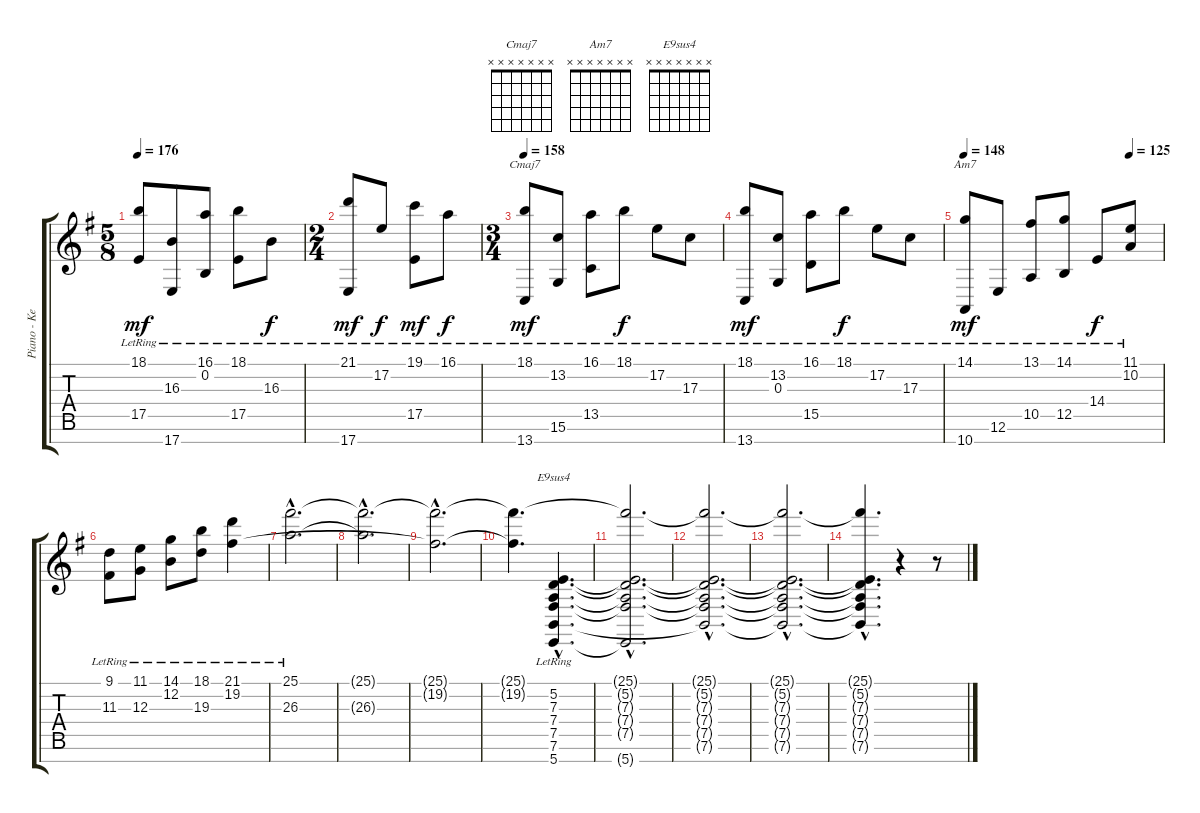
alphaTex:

\track ("Piano - Kevin Moore" "Piano - Ke") {instrument brightacousticpiano}
\staff {score tabs}
\tuning (F4 B3 G3 D3 B2 E2 B1) {hide}
\chord ("Cmaj7" x x x x x x x)
\chord ("Am7" x x x x x x x)
\chord ("E9sus4" x x x x x x x)
\ts (5 8)
\tempo 176
\clef g2
\ks g
(18.1{lr} 17.5{lr}).8{dy mf} (16.3{lr} 17.7{lr}).8 (16.1{lr} 0.2{lr}).8 (18.1{lr} 17.5{lr}).8 16.3{lr}.8{dy f} |
\ts (2 4)
(21.1{lr} 17.7{lr}).8{dy mf} 17.2{lr}.8{dy f} (19.1{lr} 17.5{lr}).8{dy mf} 16.1{lr}.8{dy f} |
\ts (3 4)
\tempo 158
(18.1{lr} 13.7{lr}).8{ch "Cmaj7" dy mf} (13.2{lr} 15.6{lr}).8 (16.1{lr} 13.5{lr}).8 18.1{lr}.8{dy f} 17.2{lr}.8 17.3{lr}.8 |
(18.1{lr} 13.7{lr}).8{dy mf} (13.2{lr} 0.3{lr}).8 (16.1{lr} 15.5{lr}).8 18.1{lr}.8{dy f} 17.2{lr}.8 17.3{lr}.8 |
\tempo 148
\tempo (125 0.8333333333333334)
(14.1{lr} 10.7{lr}).8{ch "Am7" dy mf} 12.6{lr}.8 (13.1{lr} 10.5{lr}).8 (14.1{lr} 12.5{lr}).8 14.4{lr}.8{dy f} (11.1{lr} 10.2{lr}).8 |
(9.1{lr} 11.3{lr}).8 (11.1{lr} 12.3{lr}).8 (14.1{lr} 12.2{lr}).8 (18.1{lr} 19.3{lr}).8 (21.1{lr} 19.2{lr}).4 |
(25.1{hac lr} 26.3{hac lr}).2{d} |
(25.1{hac t} 26.3{hac t}).2{d} |
(25.1{hac t} 19.2{hac t}).2{d} |
(25.1{t} 19.2{t}).4{d} (5.2{hac lr} 7.3{hac lr} 7.4{hac lr} 7.5{hac lr} 7.6{hac lr} 5.7{hac lr}).4{d ch "E9sus4"} |
(25.1{hac t} 5.2{hac t} 7.3{hac t} 7.4{hac t} 7.5{hac t} 5.7{hac t}).2{d} |
(25.1{hac t} 5.2{hac t} 7.3{hac t} 7.4{hac t} 7.5{hac t} 7.6{hac t}).2{d} |
(25.1{hac t} 5.2{hac t} 7.3{hac t} 7.4{hac t} 7.5{hac t} 7.6{hac t}).2{d} |
(25.1{hac t} 5.2{hac t} 7.3{hac t} 7.4{hac t} 7.5{hac t} 7.6{hac t}).4{d} r.4 r.8
